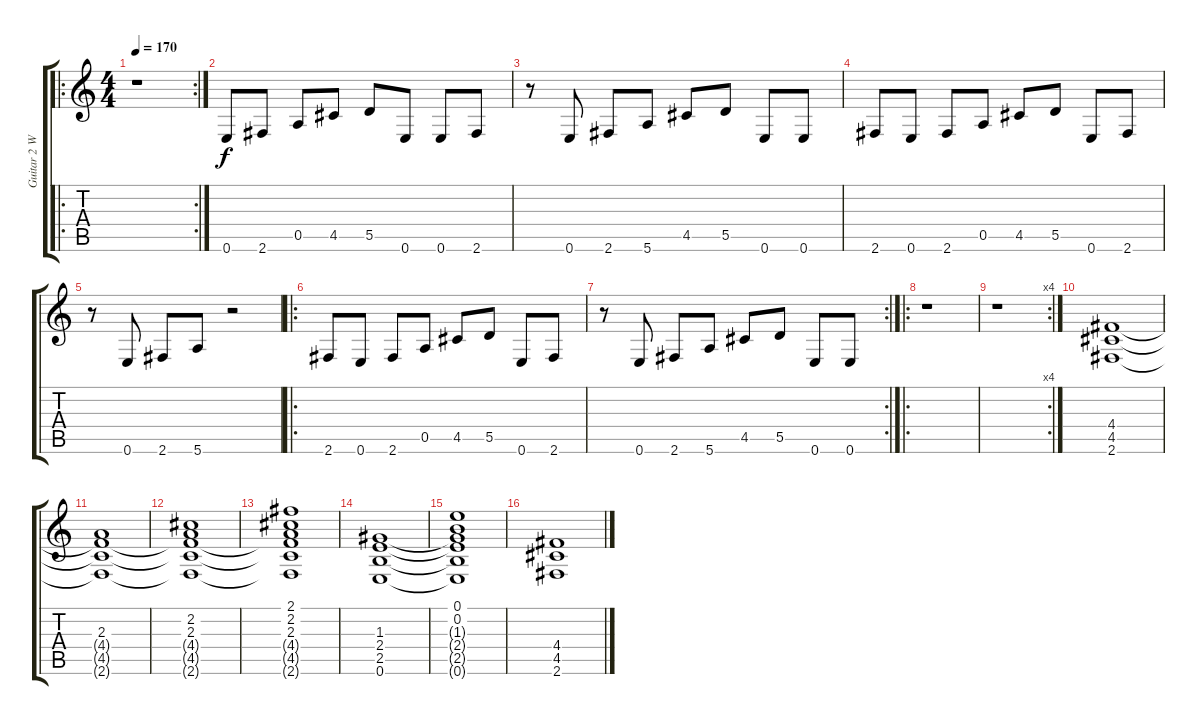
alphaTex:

\track ("Guitar 2 Wah" "Guitar 2 W") {instrument overdrivenguitar}
\staff {score tabs}
\tuning (E4 B3 G3 D3 A2 E2) {hide}
\ro
\rc 2
\ts (4 4)
\tempo 170
\clef g2
\ks c
r.1{dy f instrument overdrivenguitar} |
0.6.8 2.6.8 0.5.8 4.5.8 5.5.8 0.6.8 0.6.8 2.6.8 |
r.8 0.6.8 2.6.8 5.6.8 4.5.8 5.5.8 0.6.8 0.6.8 |
2.6.8 0.6.8 2.6.8 0.5.8 4.5.8 5.5.8 0.6.8 2.6.8 |
r.8 0.6.8 2.6.8 5.6.8 r.2 |
\ro
2.6.8 0.6.8 2.6.8 0.5.8 4.5.8 5.5.8 0.6.8 2.6.8 |
\rc 2
r.8 0.6.8 2.6.8 5.6.8 4.5.8 5.5.8 0.6.8 0.6.8 |
\ro
r.1 |
\rc 4
r.1 |
(4.4 4.5 2.6).1 |
(2.3 4.4{t} 4.5{t} 2.6{t}).1 |
(2.2 2.3 4.4{t} 4.5{t} 2.6{t}).1 |
(2.1 2.2 2.3 4.4{t} 4.5{t} 2.6{t}).1 |
(1.3 2.4 2.5 0.6).1 |
(0.1 0.2 1.3{t} 2.4{t} 2.5{t} 0.6{t}).1 |
(4.4 4.5 2.6).1
